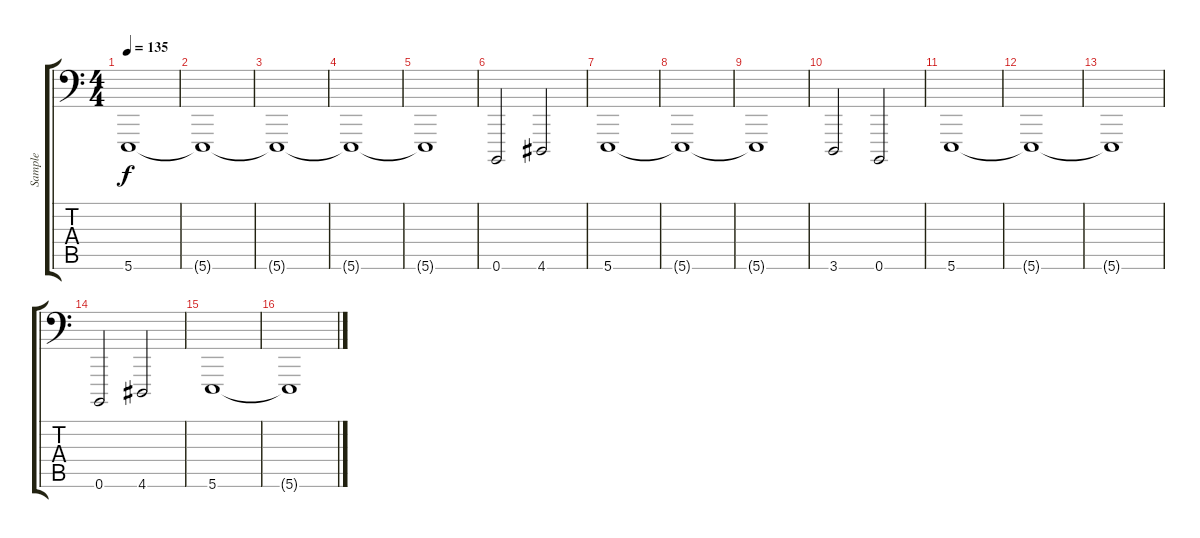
\track ("Sample" "Sample") {instrument stringensemble1}
\staff {score tabs}
\tuning (B2 Gb2 D2 A1 E1 B0) {hide}
\ts (4 4)
\tempo 135
\clef f4
\ks c
5.6.1{dy f instrument stringensemble1} |
5.6{t}.1 |
5.6{t}.1 |
5.6{t}.1 |
5.6{t}.1 |
0.6.2 4.6.2 |
5.6.1 |
5.6{t}.1 |
5.6{t}.1 |
3.6.2 0.6.2 |
5.6.1 |
5.6{t}.1 |
5.6{t}.1 |
0.6.2 4.6.2 |
5.6.1 |
5.6{t}.1
